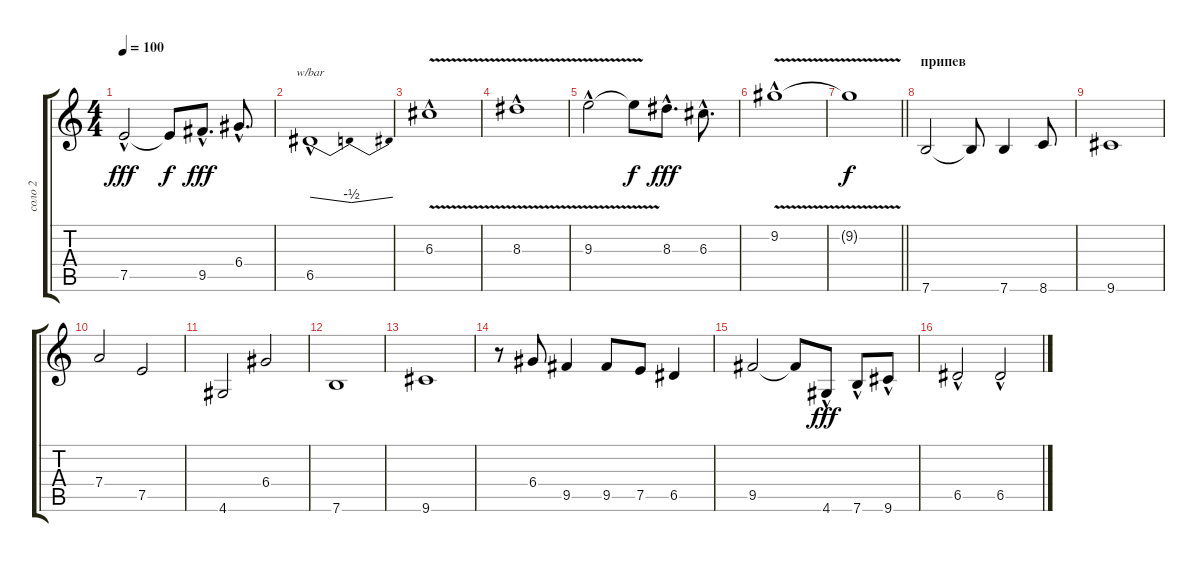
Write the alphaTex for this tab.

\track ("соло 2" "соло 2") {instrument electricguitarjazz}
\staff {score tabs}
\tuning (E4 B3 G3 D3 A2 E2) {hide}
\ts (4 4)
\tempo 100
\clef g2
\ks c
7.5{hac}.2{dy fff} 7.5{t}.8{dy f} 9.5{hac}.8{d dy fff} 6.4{hac}.8{d} |
6.5{hac}.1{tbe (dip default 0 0 30 -2 60 0)} |
6.3{v hac}.1 |
8.3{v hac}.1 |
9.3{v hac}.2 9.3{t}.8{dy f} 8.3{hac}.8{d dy fff} 6.3{hac}.8{d} |
9.2{v hac}.1 |
\barLineRight lightlight
9.2{t}.1{dy f} |
\section ("" "припев")
7.6.2{instrument electricguitarjazz} 7.6{t}.8 7.6.4 8.6.8 |
9.6.1 |
7.4.2 7.5.2 |
4.6.2 6.4.2 |
7.6.1 |
9.6.1 |
r.8 6.4.8 9.5.4 9.5.8 7.5.8 6.5.4 |
9.5.2 9.5{t}.8 4.6{hac}.8{dy fff} 7.6{hac}.8 9.6{hac}.8 |
6.5{hac}.2 6.5{hac}.2
